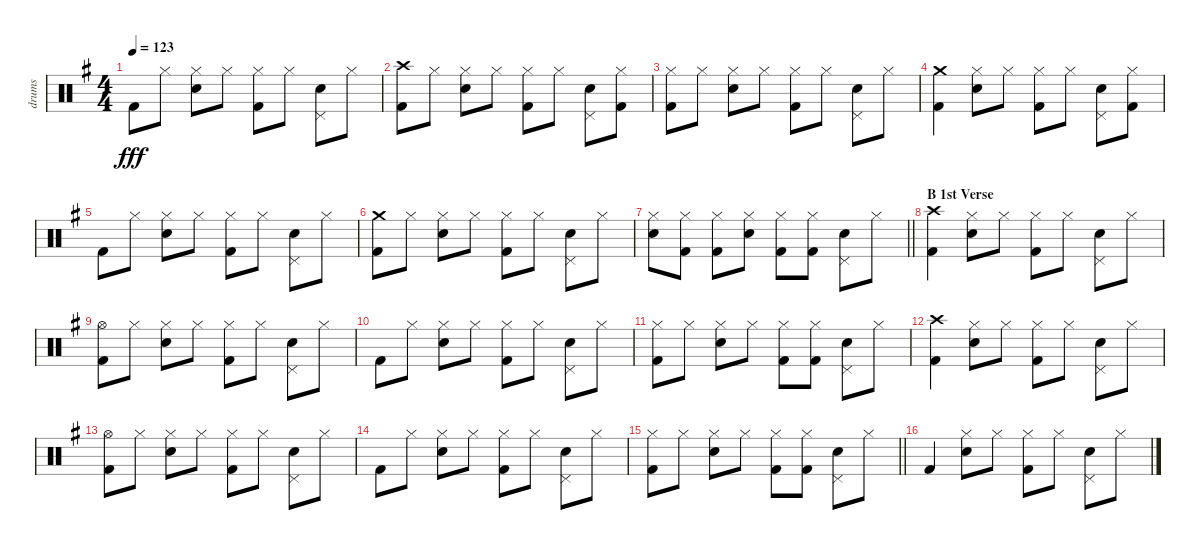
\track ("drums" "drums") {instrument percussion}
\staff {score}
\articulation defaults
\ts (4 4)
\tempo 123
\clef neutral
\ks g "Kick (hit) 2".8{dy fff} "Hi-Hat (closed)".8
("Snare (hit) 2" "Hi-Hat (closed)").8 "Hi-Hat (closed)".8 ("Hi-Hat (closed)" "Kick (hit) 2").8 "Hi-Hat (closed)".8 ("Snare (hit) 2" "Pedal Hi-Hat (hit)").8 "Hi-Hat (closed)".8 |
("Crash high (hit)" "Kick (hit) 2").8 "Hi-Hat (closed)".8 ("Snare (hit) 2" "Hi-Hat (closed)").8 "Hi-Hat (closed)".8 ("Hi-Hat (closed)" "Kick (hit) 2").8 "Hi-Hat (closed)".8 ("Snare (hit) 2" "Pedal Hi-Hat (hit)").8 ("Hi-Hat (closed)" "Kick (hit) 2").8 |
("Hi-Hat (closed)" "Kick (hit) 2").8 "Hi-Hat (closed)".8 ("Snare (hit) 2" "Hi-Hat (closed)").8 "Hi-Hat (closed)".8 ("Hi-Hat (closed)" "Kick (hit) 2").8 "Hi-Hat (closed)".8 ("Snare (hit) 2" "Pedal Hi-Hat (hit)").8 "Hi-Hat (closed)".8 |
("Crash medium (hit)" "Kick (hit) 2").4 ("Snare (hit) 2" "Hi-Hat (closed)").8 "Hi-Hat (closed)".8 ("Hi-Hat (closed)" "Kick (hit) 2").8 "Hi-Hat (closed)".8 ("Snare (hit) 2" "Pedal Hi-Hat (hit)").8 ("Hi-Hat (closed)" "Kick (hit) 2").8 |
"Kick (hit) 2".8 "Hi-Hat (closed)".8 ("Snare (hit) 2" "Hi-Hat (closed)").8 "Hi-Hat (closed)".8 ("Hi-Hat (closed)" "Kick (hit) 2").8 "Hi-Hat (closed)".8 ("Snare (hit) 2" "Pedal Hi-Hat (hit)").8 "Hi-Hat (closed)".8 |
("Crash medium (hit)" "Kick (hit) 2").8 "Hi-Hat (closed)".8 ("Snare (hit) 2" "Hi-Hat (closed)").8 "Hi-Hat (closed)".8 ("Hi-Hat (closed)" "Kick (hit) 2").8 "Hi-Hat (closed)".8 ("Snare (hit) 2" "Pedal Hi-Hat (hit)").8 "Hi-Hat (closed)".8 |
\barLineRight lightlight
("Snare (hit) 2" "Hi-Hat (closed)").8 ("Hi-Hat (closed)" "Kick (hit) 2").8 ("Hi-Hat (closed)" "Kick (hit) 2").8 ("Snare (hit) 2" "Hi-Hat (closed)").8 ("Hi-Hat (closed)" "Kick (hit) 2").8 ("Hi-Hat (closed)" "Kick (hit) 2").8 ("Snare (hit) 2" "Pedal Hi-Hat (hit)").8 "Hi-Hat (closed)".8 |
\section ("" "B 1st Verse")
("Crash high (hit)" "Kick (hit) 2").4 ("Snare (hit) 2" "Hi-Hat (closed)").8 "Hi-Hat (closed)".8 ("Hi-Hat (closed)" "Kick (hit) 2").8 "Hi-Hat (closed)".8 ("Snare (hit) 2" "Pedal Hi-Hat (hit)").8 "Hi-Hat (closed)".8 |
("Hi-Hat (open)" "Kick (hit) 2").8 "Hi-Hat (closed)".8 ("Snare (hit) 2" "Hi-Hat (closed)").8 "Hi-Hat (closed)".8 ("Hi-Hat (closed)" "Kick (hit) 2").8 "Hi-Hat (closed)".8 ("Snare (hit) 2" "Pedal Hi-Hat (hit)").8 "Hi-Hat (closed)".8 |
"Kick (hit) 2".8 "Hi-Hat (closed)".8 ("Snare (hit) 2" "Hi-Hat (closed)").8 "Hi-Hat (closed)".8 ("Hi-Hat (closed)" "Kick (hit) 2").8 "Hi-Hat (closed)".8 ("Snare (hit) 2" "Pedal Hi-Hat (hit)").8 "Hi-Hat (closed)".8 |
("Hi-Hat (closed)" "Kick (hit) 2").8 "Hi-Hat (closed)".8 ("Snare (hit) 2" "Hi-Hat (closed)").8 "Hi-Hat (closed)".8 ("Hi-Hat (closed)" "Kick (hit) 2").8 ("Hi-Hat (closed)" "Kick (hit) 2").8 ("Snare (hit) 2" "Pedal Hi-Hat (hit)").8 "Hi-Hat (closed)".8 |
("Crash high (hit)" "Kick (hit) 2").4 ("Snare (hit) 2" "Hi-Hat (closed)").8 "Hi-Hat (closed)".8 ("Hi-Hat (closed)" "Kick (hit) 2").8 "Hi-Hat (closed)".8 ("Snare (hit) 2" "Pedal Hi-Hat (hit)").8 "Hi-Hat (closed)".8 |
("Hi-Hat (open)" "Kick (hit) 2").8 "Hi-Hat (closed)".8 ("Snare (hit) 2" "Hi-Hat (closed)").8 "Hi-Hat (closed)".8 ("Hi-Hat (closed)" "Kick (hit) 2").8 "Hi-Hat (closed)".8 ("Snare (hit) 2" "Pedal Hi-Hat (hit)").8 "Hi-Hat (closed)".8 |
"Kick (hit) 2".8 "Hi-Hat (closed)".8 ("Snare (hit) 2" "Hi-Hat (closed)").8 "Hi-Hat (closed)".8 ("Hi-Hat (closed)" "Kick (hit) 2").8 "Hi-Hat (closed)".8 ("Snare (hit) 2" "Pedal Hi-Hat (hit)").8 "Hi-Hat (closed)".8 |
\barLineRight lightlight
("Hi-Hat (closed)" "Kick (hit) 2").8 "Hi-Hat (closed)".8 ("Snare (hit) 2" "Hi-Hat (closed)").8 "Hi-Hat (closed)".8 ("Hi-Hat (closed)" "Kick (hit) 2").8 ("Hi-Hat (closed)" "Kick (hit) 2").8 ("Snare (hit) 2" "Pedal Hi-Hat (hit)").8 "Hi-Hat (closed)".8 |
"Kick (hit) 2".4 ("Snare (hit) 2" "Hi-Hat (closed)").8 "Hi-Hat (closed)".8 ("Hi-Hat (closed)" "Kick (hit) 2").8 "Hi-Hat (closed)".8 ("Snare (hit) 2" "Pedal Hi-Hat (hit)").8 "Hi-Hat (closed)".8
